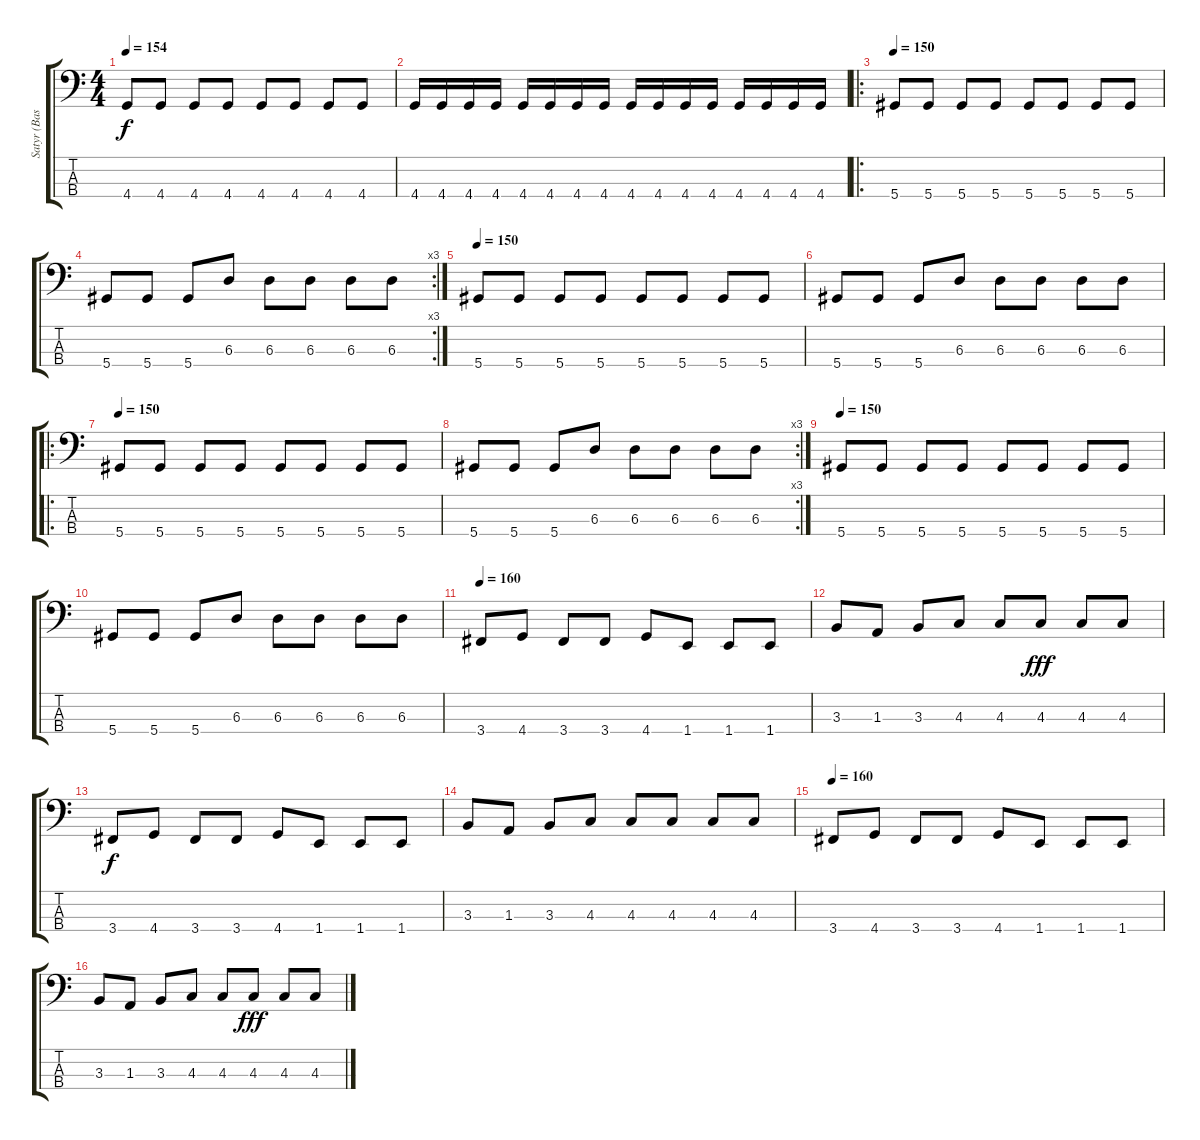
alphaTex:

\track ("Satyr (Bass)" "Satyr (Bas") {instrument electricbassfinger}
\staff {score tabs}
\tuning (Gb2 Db2 Ab1 Eb1) {hide}
\ts (4 4)
\tempo 154
\clef f4
\ks c
4.4.8{dy f} 4.4.8 4.4.8 4.4.8 4.4.8 4.4.8 4.4.8 4.4.8 |
4.4.16 4.4.16 4.4.16 4.4.16 4.4.16 4.4.16 4.4.16 4.4.16 4.4.16 4.4.16 4.4.16 4.4.16 4.4.16 4.4.16 4.4.16 4.4.16 |
\ro
\tempo 150
5.4.8 5.4.8 5.4.8 5.4.8 5.4.8 5.4.8 5.4.8 5.4.8 |
\rc 3
5.4.8 5.4.8 5.4.8 6.3.8 6.3.8 6.3.8 6.3.8 6.3.8 |
\tempo 150
5.4.8 5.4.8 5.4.8 5.4.8 5.4.8 5.4.8 5.4.8 5.4.8 |
5.4.8 5.4.8 5.4.8 6.3.8 6.3.8 6.3.8 6.3.8 6.3.8 |
\ro
\tempo 150
5.4.8 5.4.8 5.4.8 5.4.8 5.4.8 5.4.8 5.4.8 5.4.8 |
\rc 3
5.4.8 5.4.8 5.4.8 6.3.8 6.3.8 6.3.8 6.3.8 6.3.8 |
\tempo 150
5.4.8 5.4.8 5.4.8 5.4.8 5.4.8 5.4.8 5.4.8 5.4.8 |
5.4.8 5.4.8 5.4.8 6.3.8 6.3.8 6.3.8 6.3.8 6.3.8 |
\tempo 160
3.4.8 4.4.8 3.4.8 3.4.8 4.4.8 1.4.8 1.4.8 1.4.8 |
3.3.8 1.3.8 3.3.8 4.3.8 4.3.8 4.3.8{dy fff} 4.3.8 4.3.8 |
3.4.8{dy f} 4.4.8 3.4.8 3.4.8 4.4.8 1.4.8 1.4.8 1.4.8 |
3.3.8 1.3.8 3.3.8 4.3.8 4.3.8 4.3.8 4.3.8 4.3.8 |
\tempo 160
3.4.8 4.4.8 3.4.8 3.4.8 4.4.8 1.4.8 1.4.8 1.4.8 |
3.3.8 1.3.8 3.3.8 4.3.8 4.3.8 4.3.8{dy fff} 4.3.8 4.3.8
